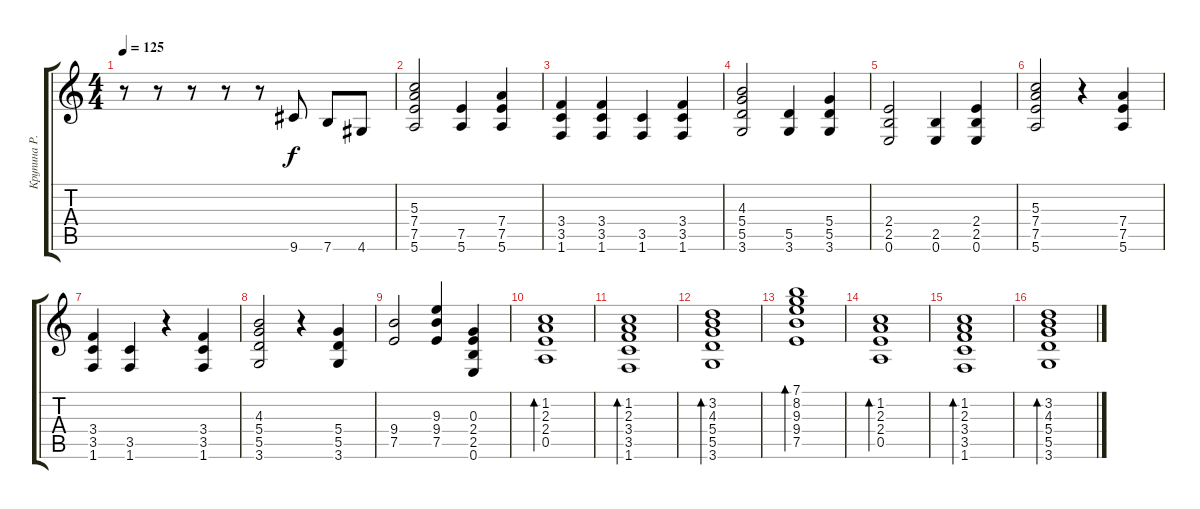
\track ("Крупина Р.В." "Крупина Р.") {instrument acousticguitarsteel}
\staff {score tabs}
\tuning (E4 B3 G3 D3 A2 E2) {hide}
\ts (4 4)
\tempo 125
\clef g2
\ks c
r.8{dy f} r.8 r.8 r.8 r.8 9.6.8 7.6.8 4.6.8 |
(5.3 7.4 7.5 5.6).2 (7.5 5.6).4 (7.4 7.5 5.6).4 |
(3.4 3.5 1.6).4 (3.4 3.5 1.6).4 (3.5 1.6).4 (3.4 3.5 1.6).4 |
(4.3 5.4 5.5 3.6).2 (5.5 3.6).4 (5.4 5.5 3.6).4 |
(2.4 2.5 0.6).2 (2.5 0.6).4 (2.4 2.5 0.6).4 |
(5.3 7.4 7.5 5.6).2 r.4 (7.4 7.5 5.6).4 |
(3.4 3.5 1.6).4 (3.5 1.6).4 r.4 (3.4 3.5 1.6).4 |
(4.3 5.4 5.5 3.6).2 r.4 (5.4 5.5 3.6).4 |
(9.4 7.5).2 (9.3 9.4 7.5).4 (0.3 2.4 2.5 0.6).4 |
(1.2 2.3 2.4 0.5).1{bd 240} |
(1.2 2.3 3.4 3.5 1.6).1{bd 240} |
(3.2 4.3 5.4 5.5 3.6).1{bd 240} |
(7.1 8.2 9.3 9.4 7.5).1{bd 240} |
(1.2 2.3 2.4 0.5).1{bd 240} |
(1.2 2.3 3.4 3.5 1.6).1{bd 240} |
(3.2 4.3 5.4 5.5 3.6).1{bd 240}
